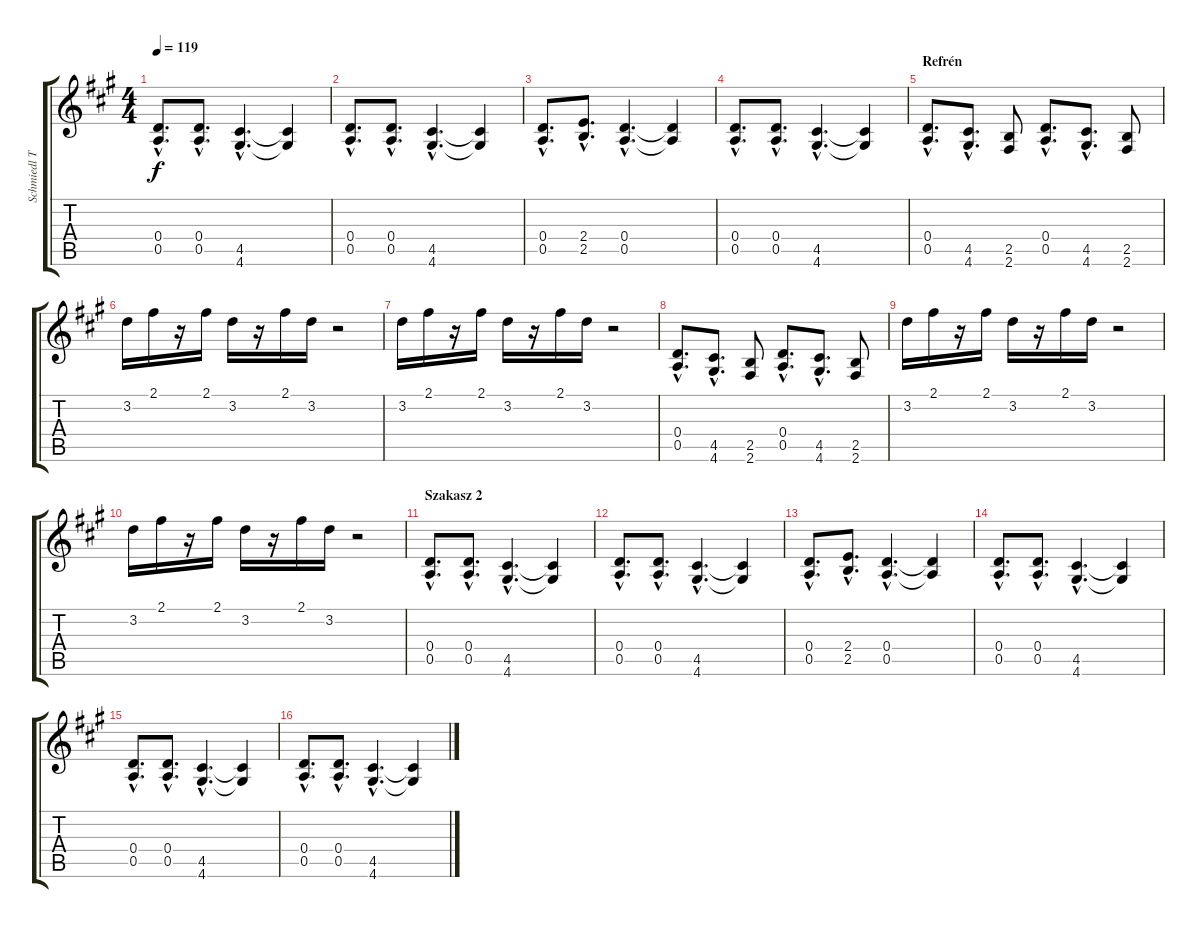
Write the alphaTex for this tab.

\track ("Schmiedl Tamás" "Schmiedl T") {instrument distortionguitar}
\staff {score tabs}
\tuning (E4 B3 G3 D3 A2 E2) {hide}
\ts (4 4)
\tempo 119
\clef g2
\ks f#minor
(0.4{hac} 0.5{hac}).8{d dy f} (0.4{hac} 0.5{hac}).8{d} (4.5{hac} 4.6{hac}).4{d} (4.5{t} 4.6{t}).4 |
(0.4{hac} 0.5{hac}).8{d} (0.4{hac} 0.5{hac}).8{d} (4.5{hac} 4.6{hac}).4{d} (4.5{t} 4.6{t}).4 |
(0.4{hac} 0.5{hac}).8{d} (2.4{hac} 2.5{hac}).8{d} (0.4{hac} 0.5{hac}).4{d} (0.4{t} 0.5{t}).4 |
(0.4{hac} 0.5{hac}).8{d} (0.4{hac} 0.5{hac}).8{d} (4.5{hac} 4.6{hac}).4{d} (4.5{t} 4.6{t}).4 |
\section ("" "Refrén")
(0.4{hac} 0.5{hac}).8{d} (4.5{hac} 4.6{hac}).8{d} (2.5 2.6).8 (0.4{hac} 0.5{hac}).8{d} (4.5{hac} 4.6{hac}).8{d} (2.5 2.6).8 |
3.2.16 2.1.16 r.16 2.1.16 3.2.16 r.16 2.1.16 3.2.16 r.2 |
3.2.16 2.1.16 r.16 2.1.16 3.2.16 r.16 2.1.16 3.2.16 r.2 |
(0.4{hac} 0.5{hac}).8{d} (4.5{hac} 4.6{hac}).8{d} (2.5 2.6).8 (0.4{hac} 0.5{hac}).8{d} (4.5{hac} 4.6{hac}).8{d} (2.5 2.6).8 |
3.2.16 2.1.16 r.16 2.1.16 3.2.16 r.16 2.1.16 3.2.16 r.2 |
3.2.16 2.1.16 r.16 2.1.16 3.2.16 r.16 2.1.16 3.2.16 r.2 |
\section ("" "Szakasz 2")
(0.4{hac} 0.5{hac}).8{d} (0.4{hac} 0.5{hac}).8{d} (4.5{hac} 4.6{hac}).4{d} (4.5{t} 4.6{t}).4 |
(0.4{hac} 0.5{hac}).8{d} (0.4{hac} 0.5{hac}).8{d} (4.5{hac} 4.6{hac}).4{d} (4.5{t} 4.6{t}).4 |
(0.4{hac} 0.5{hac}).8{d} (2.4{hac} 2.5{hac}).8{d} (0.4{hac} 0.5{hac}).4{d} (0.4{t} 0.5{t}).4 |
(0.4{hac} 0.5{hac}).8{d} (0.4{hac} 0.5{hac}).8{d} (4.5{hac} 4.6{hac}).4{d} (4.5{t} 4.6{t}).4 |
(0.4{hac} 0.5{hac}).8{d} (0.4{hac} 0.5{hac}).8{d} (4.5{hac} 4.6{hac}).4{d} (4.5{t} 4.6{t}).4 |
(0.4{hac} 0.5{hac}).8{d} (0.4{hac} 0.5{hac}).8{d} (4.5{hac} 4.6{hac}).4{d} (4.5{t} 4.6{t}).4
